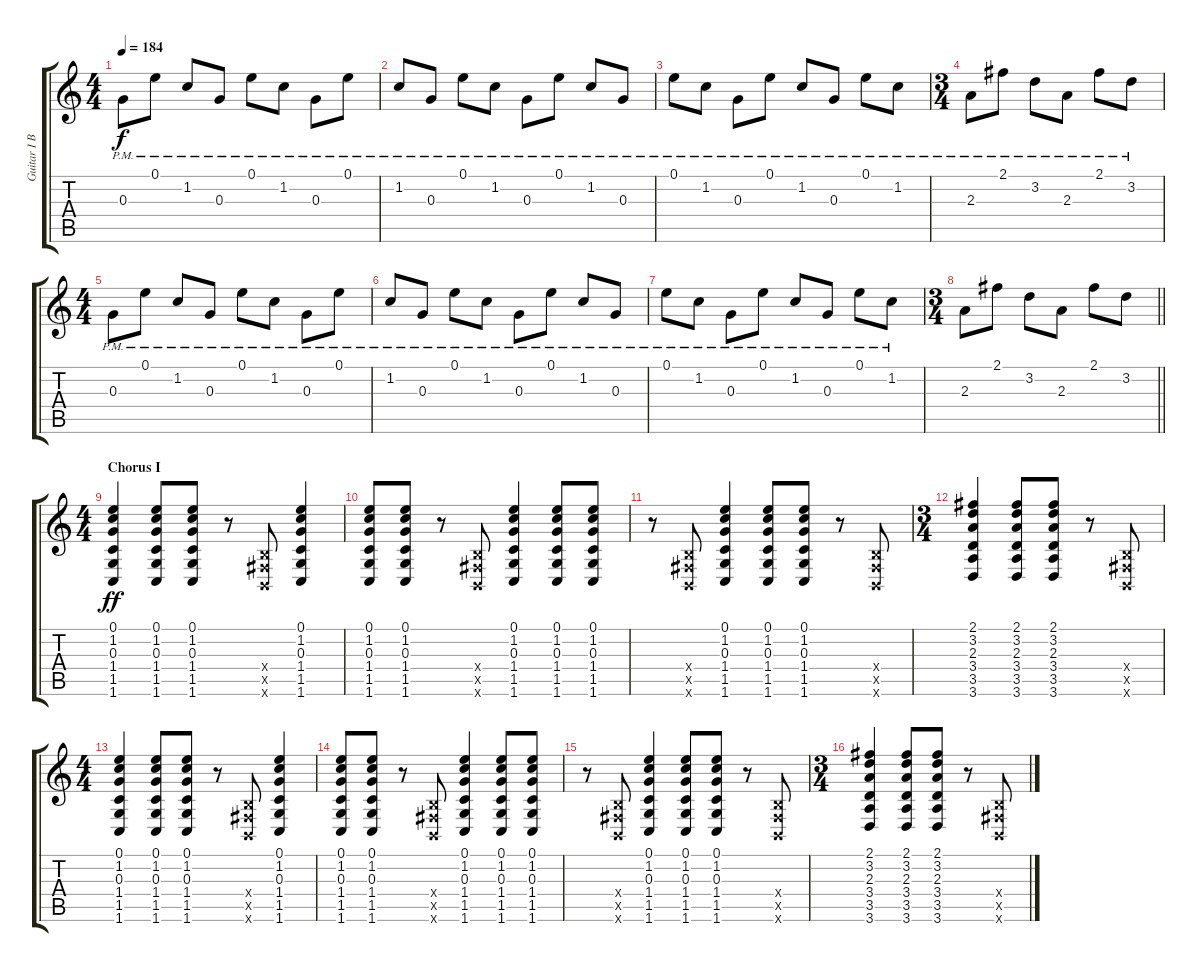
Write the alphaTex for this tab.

\track ("Guitar I BF#BGBE " "Guitar I B") {instrument distortionguitar}
\staff {score tabs}
\tuning (E4 B3 G3 B2 Gb2 B1) {hide}
\ts (4 4)
\tempo 184
\clef g2
\ks c
0.3{pm}.8{dy f} 0.1{pm}.8 1.2{pm}.8 0.3{pm}.8 0.1{pm}.8 1.2{pm}.8 0.3{pm}.8 0.1{pm}.8 |
1.2{pm}.8 0.3{pm}.8 0.1{pm}.8 1.2{pm}.8 0.3{pm}.8 0.1{pm}.8 1.2{pm}.8 0.3{pm}.8 |
0.1{pm}.8 1.2{pm}.8 0.3{pm}.8 0.1{pm}.8 1.2{pm}.8 0.3{pm}.8 0.1{pm}.8 1.2{pm}.8 |
\ts (3 4)
2.3{pm}.8 2.1{pm}.8 3.2{pm}.8 2.3{pm}.8 2.1{pm}.8 3.2{pm}.8 |
\ts (4 4)
0.3{pm}.8 0.1{pm}.8 1.2{pm}.8 0.3{pm}.8 0.1{pm}.8 1.2{pm}.8 0.3{pm}.8 0.1{pm}.8 |
1.2{pm}.8 0.3{pm}.8 0.1{pm}.8 1.2{pm}.8 0.3{pm}.8 0.1{pm}.8 1.2{pm}.8 0.3{pm}.8 |
0.1{pm}.8 1.2{pm}.8 0.3{pm}.8 0.1{pm}.8 1.2{pm}.8 0.3{pm}.8 0.1{pm}.8 1.2{pm}.8 |
\ts (3 4)
\barLineRight lightlight
2.3.8 2.1.8 3.2.8 2.3.8 2.1.8 3.2.8 |
\ts (4 4)
\section ("" "Chorus I")
(0.1 1.2 0.3 1.4 1.5 1.6).4{dy ff} (0.1 1.2 0.3 1.4 1.5 1.6).8 (0.1 1.2 0.3 1.4 1.5 1.6).8 r.8 (0.4{x} 0.5{x} 0.6{x}).8 (0.1 1.2 0.3 1.4 1.5 1.6).4 |
(0.1 1.2 0.3 1.4 1.5 1.6).8 (0.1 1.2 0.3 1.4 1.5 1.6).8 r.8 (0.4{x} 0.5{x} 0.6{x}).8 (0.1 1.2 0.3 1.4 1.5 1.6).4 (0.1 1.2 0.3 1.4 1.5 1.6).8 (0.1 1.2 0.3 1.4 1.5 1.6).8 |
r.8 (0.4{x} 0.5{x} 0.6{x}).8 (0.1 1.2 0.3 1.4 1.5 1.6).4 (0.1 1.2 0.3 1.4 1.5 1.6).8 (0.1 1.2 0.3 1.4 1.5 1.6).8 r.8 (0.4{x} 0.5{x} 0.6{x}).8 |
\ts (3 4)
(2.1 3.2 2.3 3.4 3.5 3.6).4 (2.1 3.2 2.3 3.4 3.5 3.6).8 (2.1 3.2 2.3 3.4 3.5 3.6).8 r.8 (0.4{x} 0.5{x} 0.6{x}).8 |
\ts (4 4)
(0.1 1.2 0.3 1.4 1.5 1.6).4 (0.1 1.2 0.3 1.4 1.5 1.6).8 (0.1 1.2 0.3 1.4 1.5 1.6).8 r.8 (0.4{x} 0.5{x} 0.6{x}).8 (0.1 1.2 0.3 1.4 1.5 1.6).4 |
(0.1 1.2 0.3 1.4 1.5 1.6).8 (0.1 1.2 0.3 1.4 1.5 1.6).8 r.8 (0.4{x} 0.5{x} 0.6{x}).8 (0.1 1.2 0.3 1.4 1.5 1.6).4 (0.1 1.2 0.3 1.4 1.5 1.6).8 (0.1 1.2 0.3 1.4 1.5 1.6).8 |
r.8 (0.4{x} 0.5{x} 0.6{x}).8 (0.1 1.2 0.3 1.4 1.5 1.6).4 (0.1 1.2 0.3 1.4 1.5 1.6).8 (0.1 1.2 0.3 1.4 1.5 1.6).8 r.8 (0.4{x} 0.5{x} 0.6{x}).8 |
\ts (3 4)
(2.1 3.2 2.3 3.4 3.5 3.6).4 (2.1 3.2 2.3 3.4 3.5 3.6).8 (2.1 3.2 2.3 3.4 3.5 3.6).8 r.8 (0.4{x} 0.5{x} 0.6{x}).8
